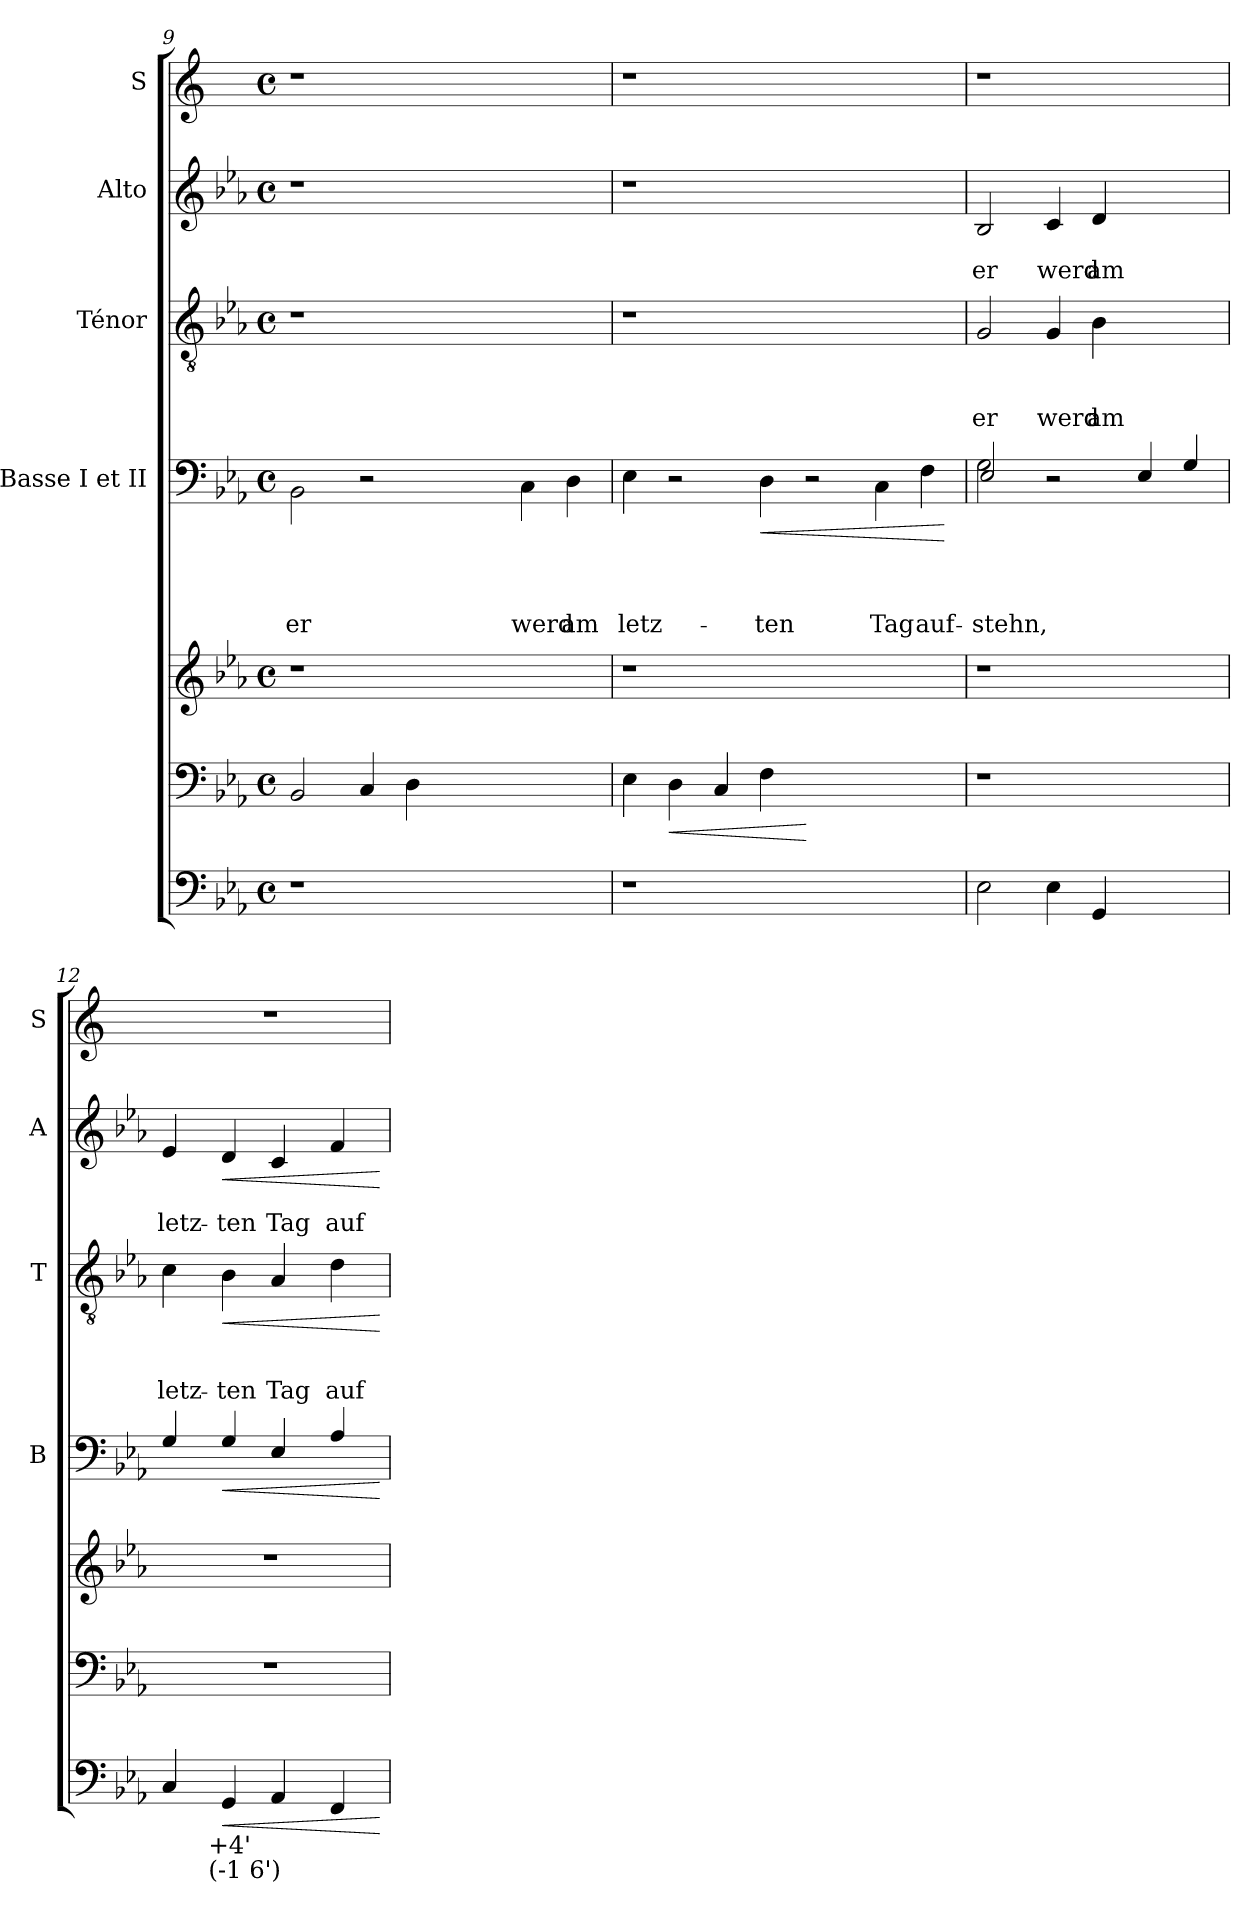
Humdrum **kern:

**kern	**dynam	**kern	**dynam	**kern	**kern	**text	**text	**text	**text	**dynam	**kern	**text	**text	**text	**dynam	**kern	**text	**text	**dynam	**kern
*part7	*part7	*part6	*part6	*part5	*part4	*part4	*part4	*part4	*part4	*part4	*part3	*part3	*part3	*part3	*part3	*part2	*part2	*part2	*part2	*part1
*staff7	*staff7	*staff6	*staff6	*staff5	*staff4	*staff4	*staff4	*staff4	*staff4	*staff4	*staff3	*staff3	*staff3	*staff3	*staff3	*staff2	*staff2	*staff2	*staff2	*staff1
*	*	*	*	*	*I"Basse I et II	*	*	*	*	*	*I"Ténor	*	*	*	*	*I"Alto	*	*	*	*I"S
*	*	*	*	*	*I'B	*	*	*	*	*	*I'T	*	*	*	*	*I'A	*	*	*	*I'S
*clefF4	*	*clefF4	*	*clefG2	*clefF4	*	*	*	*	*	*clefGv2	*	*	*	*	*clefG2	*	*	*	*clefG2
*k[b-e-a-]	*	*k[b-e-a-]	*	*k[b-e-a-]	*k[b-e-a-]	*	*	*	*	*	*k[b-e-a-]	*	*	*	*	*k[b-e-a-]	*	*	*	*k[]
*E-:	*	*E-:	*	*E-:	*E-:	*	*	*	*	*	*E-:	*	*	*	*	*E-:	*	*	*	*C:
*M4/4	*	*M4/4	*	*M4/4	*M4/4	*	*	*	*	*	*M4/4	*	*	*	*	*M4/4	*	*	*	*M4/4
*met(c)	*	*met(c)	*	*met(c)	*met(c)	*	*	*	*	*	*met(c)	*	*	*	*	*met(c)	*	*	*	*met(c)
=9	=9	=9	=9	=9	=9	=9	=9	=9	=9	=9	=9	=9	=9	=9	=9	=9	=9	=9	=9	=9
!	!	!	!	!	!	!	!	!	!LO:LY:b	!	!	!	!	!	!	!	!	!	!	!
1r	.	2BB-/	.	1r	2BB-\	.	.	.	er	.	1r	.	.	.	.	1r	.	.	.	1r
.	.	4C/	.	.	2r	.	.	.	.	.	.	.	.	.	.	.	.	.	.	.
.	.	4D\	.	.	.	.	.	.	.	.	.	.	.	.	.	.	.	.	.	.
1ryy	.	1ryy	.	1ryy	2ryy	.	.	.	.	.	1ryy	.	.	.	.	1ryy	.	.	.	1ryy
!	!	!	!	!	!	!	!	!	!LO:LY:b	!	!	!	!	!	!	!	!	!	!	!
.	.	.	.	.	4C\	.	.	.	werd	.	.	.	.	.	.	.	.	.	.	.
!	!	!	!	!	!	!	!	!	!LO:LY:b	!	!	!	!	!	!	!	!	!	!	!
.	.	.	.	.	4D\	.	.	.	am	.	.	.	.	.	.	.	.	.	.	.
!!LO:PB:g=z
=10	=10	=10	=10	=10	=10	=10	=10	=10	=10	=10	=10	=10	=10	=10	=10	=10	=10	=10	=10	=10
!	!	!	!	!	!	!	!	!	!LO:LY:b	!	!	!	!	!	!	!	!	!	!	!
1r	.	4E-\	.	1r	4E-\	.	.	.	letz-	.	1r	.	.	.	.	1r	.	.	.	1r
!	!	!	!LO:HP:b	!	!	!	!	!	!	!	!	!	!	!	!	!	!	!	!	!
.	.	4D\	<	.	2r	.	.	.	.	.	.	.	.	.	.	.	.	.	.	.
.	.	4C/	.	.	.	.	.	.	.	.	.	.	.	.	.	.	.	.	.	.
!	!	!	!	!	!	!	!	!	!LO:LY:b	!LO:HP:b	!	!	!	!	!	!	!	!	!	!
.	.	4F\	.	.	4D\	.	.	.	-ten	<	.	.	.	.	.	.	.	.	.	.
1ryy	.	1ryy	[	1ryy	2r	.	.	.	.	.	1ryy	.	.	.	.	1ryy	.	.	.	1ryy
!	!	!	!	!	!	!	!	!	!LO:LY:b	!	!	!	!	!	!	!	!	!	!	!
.	.	.	.	.	4C\	.	.	.	Tag	.	.	.	.	.	.	.	.	.	.	.
!	!	!	!	!	!	!	!	!	!LO:LY:b	!	!	!	!	!	!	!	!	!	!	!
.	.	.	.	.	4F\	.	.	.	auf-	.	.	.	.	.	.	.	.	.	.	.
.	.	.	.	.	.	.	.	.	.	[	.	.	.	.	.	.	.	.	.	.
=11	=11	=11	=11	=11	=11	=11	=11	=11	=11	=11	=11	=11	=11	=11	=11	=11	=11	=11	=11	=11
*	*	*	*	*	*^	*	*	*	*	*	*	*	*	*	*	*	*	*	*	*
!	!	!	!	!	!	!	!	!	!	!LO:LY:b	!	!	!	!	!LO:LY:b	!	!	!	!LO:LY:b	!	!
2E-\	.	1r	.	1r	2G\	2E-/	.	.	.	-stehn,	.	2G/	.	.	er	.	2B-/	.	er	.	1r
!	!	!	!	!	!	!	!	!	!	!	!	!	!	!	!LO:LY:b	!	!	!	!LO:LY:b	!	!
4E-\	.	.	.	.	2r	1ryy	.	.	.	.	.	4G/	.	.	werd	.	4c/	.	werd	.	.
!	!	!	!	!	!	!	!	!	!	!	!	!	!	!	!LO:LY:b	!	!	!	!LO:LY:b	!	!
4GG/	.	.	.	.	.	.	.	.	.	.	.	4B-\	.	.	am	.	4d/	.	am	.	.
2ryy	.	2ryy	.	2ryy	4E-/	.	.	.	.	.	.	2ryy	.	.	.	.	2ryy	.	.	.	2ryy
.	.	.	.	.	4G/	.	.	.	.	.	.	.	.	.	.	.	.	.	.	.	.
*	*	*	*	*	*v	*v	*	*	*	*	*	*	*	*	*	*	*	*	*	*	*
=12	=12	=12	=12	=12	=12	=12	=12	=12	=12	=12	=12	=12	=12	=12	=12	=12	=12	=12	=12	=12
!	!	!	!	!	!	!	!	!	!	!	!	!	!	!LO:LY:b	!	!	!	!LO:LY:b	!	!
*^	*	*	*	*	*	*	*	*	*	*	*	*	*	*	*	*	*	*	*	*
4C/	8..ryy	.	1r	.	1r	4G/	.	.	.	.	.	4c\	.	.	letz-	.	4e-/	.	letz-	.	1r
!	!LO:TX:b:t=+4'	!	!	!	!	!	!	!	!	!	!	!	!	!	!	!	!	!	!	!	!
!	!LO:TX:b:t=(-1 6')	!	!	!	!	!	!	!	!	!	!	!	!	!	!	!	!	!	!	!	!
.	2ryy	.	.	.	.	.	.	.	.	.	.	.	.	.	.	.	.	.	.	.	.
!	!	!LO:HP:b	!	!	!	!	!	!	!	!	!LO:HP:b	!	!	!	!LO:LY:b	!LO:HP:b	!	!	!LO:LY:b	!LO:HP:b	!
4GG/	.	<	.	.	.	4G/	.	.	.	.	<	4B-\	.	.	-ten	<	4d/	.	-ten	<	.
!	!	!	!	!	!	!	!	!	!	!	!	!	!	!	!LO:LY:b	!	!	!	!LO:LY:b	!	!
4AA-/	.	.	.	.	.	4E-/	.	.	.	.	.	4A-/	.	.	Tag	.	4c/	.	Tag	.	.
.	4ryy	.	.	.	.	.	.	.	.	.	.	.	.	.	.	.	.	.	.	.	.
!	!	!	!	!	!	!	!	!	!	!	!	!	!	!	!LO:LY:b	!	!	!	!LO:LY:b	!	!
4FF/	.	.	.	.	.	4A-/	.	.	.	.	.	4d\	.	.	auf-	.	4f/	.	auf-	.	.
.	32ryy	.	.	.	.	.	.	.	.	.	.	.	.	.	.	.	.	.	.	.	.
.	.	[	.	.	.	.	.	.	.	.	[	.	.	.	.	[	.	.	.	[	.
*v	*v	*	*	*	*	*	*	*	*	*	*	*	*	*	*	*	*	*	*	*	*
=	=	=	=	=	=	=	=	=	=	=	=	=	=	=	=	=	=	=	=	=
*-	*-	*-	*-	*-	*-	*-	*-	*-	*-	*-	*-	*-	*-	*-	*-	*-	*-	*-	*-	*-
